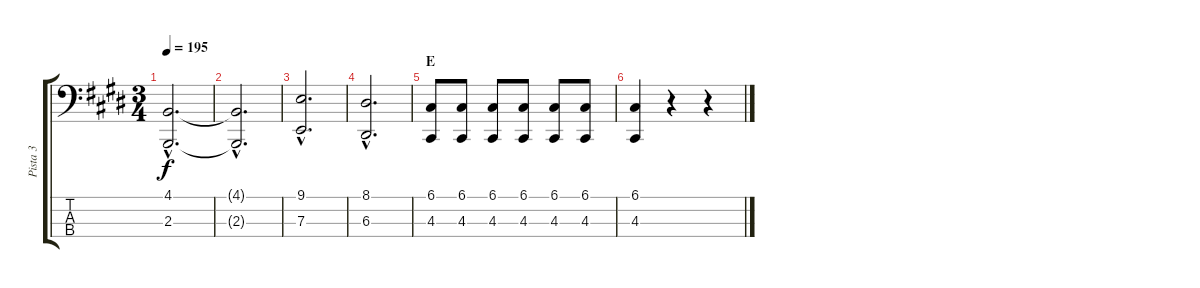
\track ("Pista 3" "Pista 3") {instrument stringensemble1}
\staff {score tabs}
\tuning (G2 D2 A1 D1) {hide}
\ts (3 4)
\tempo 195
\clef f4
\ks e
(4.1{hac} 2.3{hac}).2{d dy f} |
(4.1{hac t} 2.3{hac t}).2{d} |
(9.1{hac} 7.3{hac}).2{d} |
(8.1{hac} 6.3{hac}).2{d} |
\section ("" "E")
(6.1 4.3).8 (6.1 4.3).8 (6.1 4.3).8 (6.1 4.3).8 (6.1 4.3).8 (6.1 4.3).8 |
(6.1 4.3).4 r.4 r.4
